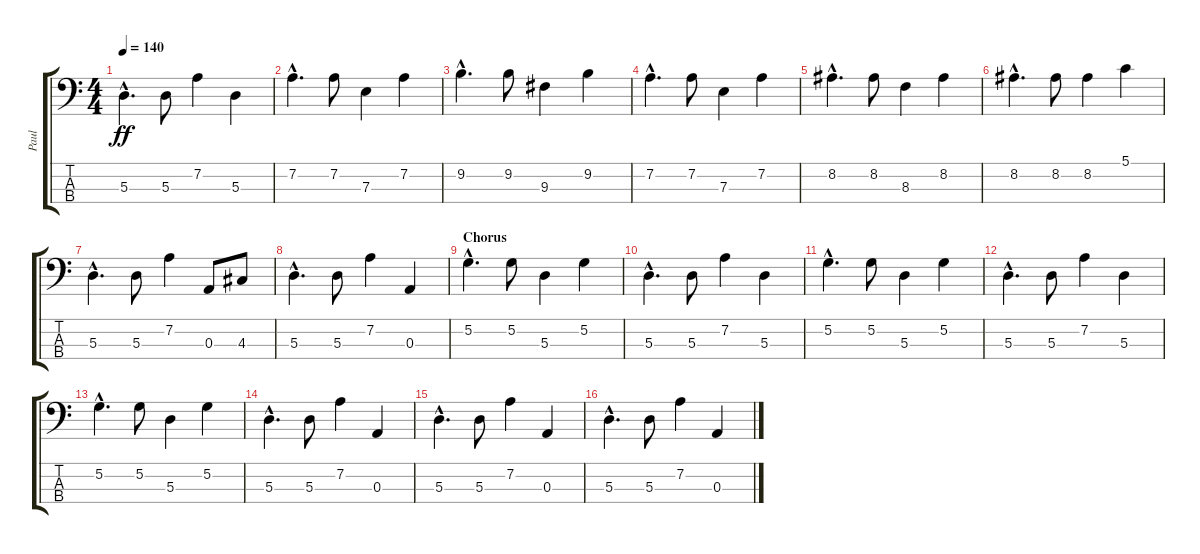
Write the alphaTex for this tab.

\track ("Paul" "Paul") {instrument acousticguitarnylon}
\staff {score tabs}
\tuning (G2 D2 A1 E1) {hide}
\ts (4 4)
\tempo 140
\clef f4
\ks c
5.3{hac}.4{d dy ff} 5.3.8 7.2.4 5.3.4 |
7.2{hac}.4{d} 7.2.8 7.3.4 7.2.4 |
9.2{hac}.4{d} 9.2.8 9.3.4 9.2.4 |
7.2{hac}.4{d} 7.2.8 7.3.4 7.2.4 |
8.2{hac}.4{d} 8.2.8 8.3.4 8.2.4 |
8.2{hac}.4{d} 8.2.8 8.2.4 5.1.4 |
5.3{hac}.4{d} 5.3.8 7.2.4 0.3.8 4.3.8 |
5.3{hac}.4{d} 5.3.8 7.2.4 0.3.4 |
\section ("" "Chorus")
5.2{hac}.4{d} 5.2.8 5.3.4 5.2.4 |
5.3{hac}.4{d} 5.3.8 7.2.4 5.3.4 |
5.2{hac}.4{d} 5.2.8 5.3.4 5.2.4 |
5.3{hac}.4{d} 5.3.8 7.2.4 5.3.4 |
5.2{hac}.4{d} 5.2.8 5.3.4 5.2.4 |
5.3{hac}.4{d} 5.3.8 7.2.4 0.3.4 |
5.3{hac}.4{d} 5.3.8 7.2.4 0.3.4 |
5.3{hac}.4{d} 5.3.8 7.2.4 0.3.4
